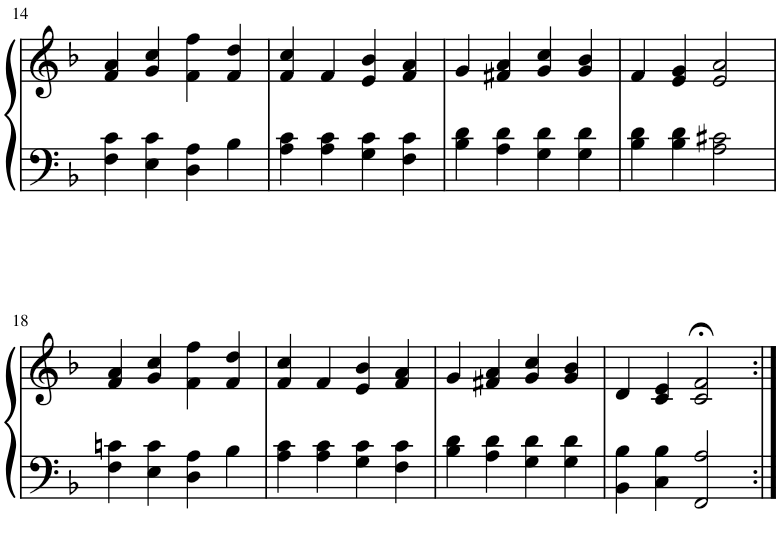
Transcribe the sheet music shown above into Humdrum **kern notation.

**kern	**kern
*part1	*part1
*staff2	*staff1
*I"Piano	*
*I'Pno.	*
!!LO:PB:g=z
*clefF4	*clefG2
*k[b-]	*k[b-]
*M4/4	*M4/4
=14	=14
4F\ 4c\	4f/ 4a/
4E\ 4c\	4g/ 4cc/
4D\ 4A\	4f\ 4ff\
4B-\	4f/ 4dd/
=15	=15
4A\ 4c\	4f/ 4cc/
4A\ 4c\	4f/
4G\ 4c\	4e/ 4b-/
4F\ 4c\	4f/ 4a/
=16	=16
4B-\ 4d\	4g/
4A\ 4d\	4f#X/ 4a/
4G\ 4d\	4g/ 4cc/
4G\ 4d\	4g/ 4b-/
=17	=17
4B-\ 4d\	4f/
4B-\ 4d\	4e/ 4g/
2A\ 2c#X\	2e/ 2a/
!!LO:LB:g=z
=18	=18
4F\ 4cn\	4f/ 4a/
4E\ 4c\	4g/ 4cc/
4D\ 4A\	4f\ 4ff\
4B-\	4f/ 4dd/
=19	=19
4A\ 4c\	4f/ 4cc/
4A\ 4c\	4f/
4G\ 4c\	4e/ 4b-/
4F\ 4c\	4f/ 4a/
=20	=20
4B-\ 4d\	4g/
4A\ 4d\	4f#X/ 4a/
4G\ 4d\	4g/ 4cc/
4G\ 4d\	4g/ 4b-/
=21	=21
4BB-\ 4B-\	4d/
4C\ 4B-\	4c/ 4e/
2FF/ 2A/	2c/;< 2f/;<
=:|!	=:|!
*-	*-
